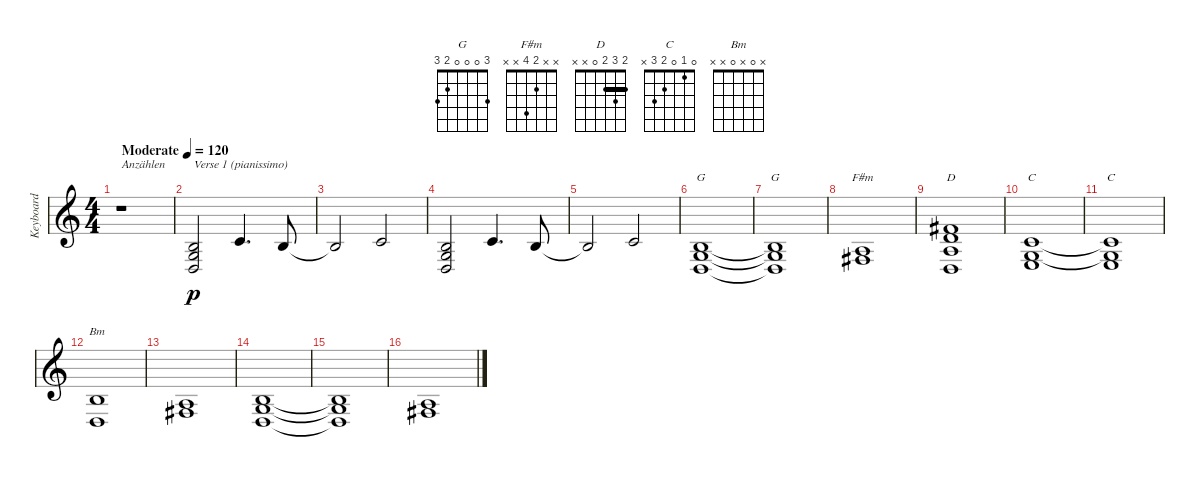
\track ("Keyboard" "Keyboard") {instrument stringensemble1}
\staff {score}
\tuning (E4 B3 G3 D3 A2 E2) {hide}
\chord ("G" x 0 0 0 x x)
\chord ("G" 3 0 0 0 2 3)
\chord ("F#m" x x 2 4 x x)
\chord ("D" 2 3 2 0 x x) {barre 2}
\chord ("C" x 1 0 2 x x)
\chord ("C" 0 1 0 2 3 x)
\chord ("Bm" x 0 x 0 x x)
\ts (4 4)
\tempo (120 "Moderate")
\clef g2
\ks c
r.1{txt "Anzählen" dy p instrument stringensemble1} |
(0.2 0.3 0.4).2{txt "Verse 1 (pianissimo)" volume 12} 1.2.4{d} 0.2.8 |
0.2{t}.2 1.2.2 |
(0.2 0.3 0.4).2 1.2.4{d} 0.2.8 |
0.2{t}.2 1.2.2 |
(0.2 0.3 0.4).1{ch "G"} |
(0.2{t} 0.3{t} 0.4{t}).1{ch "G"} |
(2.3 4.4).1{ch "F#m"} |
(2.1 3.2 2.3 0.4).1{ch "D"} |
(1.2 0.3 2.4).1{ch "C"} |
(1.2{t} 0.3{t} 2.4).1{ch "C"} |
(0.2 0.4).1{ch "Bm"} |
(2.3 4.4).1 |
(0.2 0.3 0.4).1 |
(0.2{t} 0.3{t} 0.4{t}).1 |
(2.3 4.4).1
